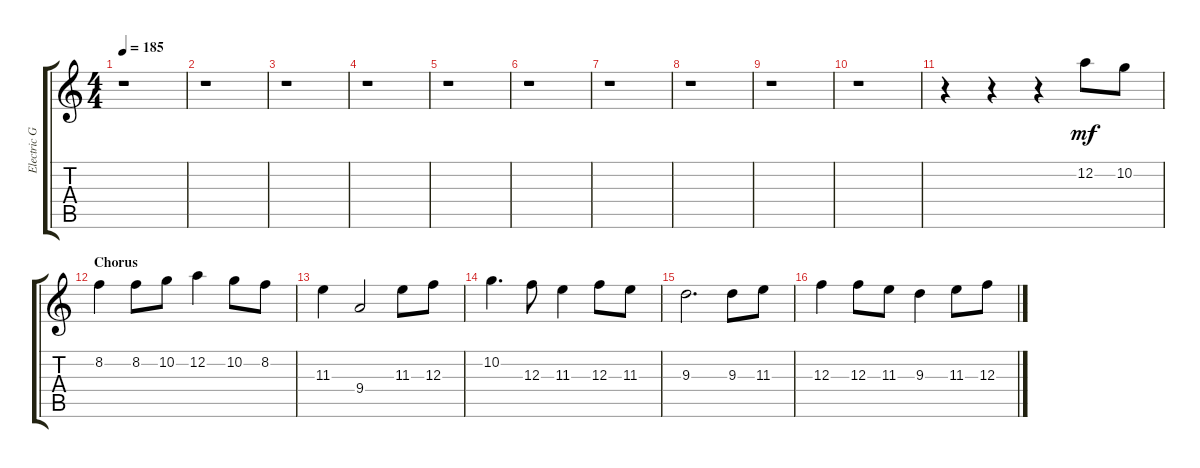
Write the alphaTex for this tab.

\track ("Electric Guitar" "Electric G") {instrument distortionguitar}
\staff {score tabs}
\tuning (D4 A3 F3 C3 G2 D2) {hide}
\ts (4 4)
\tempo 185
\clef g2
\ks c
r.1{dy mf} |
r.1 |
r.1 |
r.1 |
r.1 |
r.1 |
r.1 |
r.1 |
r.1 |
r.1 |
r.4 r.4 r.4 12.2.8 10.2.8 |
\section ("" "Chorus")
8.2.4 8.2.8 10.2.8 12.2.4 10.2.8 8.2.8 |
11.3.4 9.4.2 11.3.8 12.3.8 |
10.2.4{d} 12.3.8 11.3.4 12.3.8 11.3.8 |
9.3.2{d} 9.3.8 11.3.8 |
12.3.4 12.3.8 11.3.8 9.3.4 11.3.8 12.3.8
